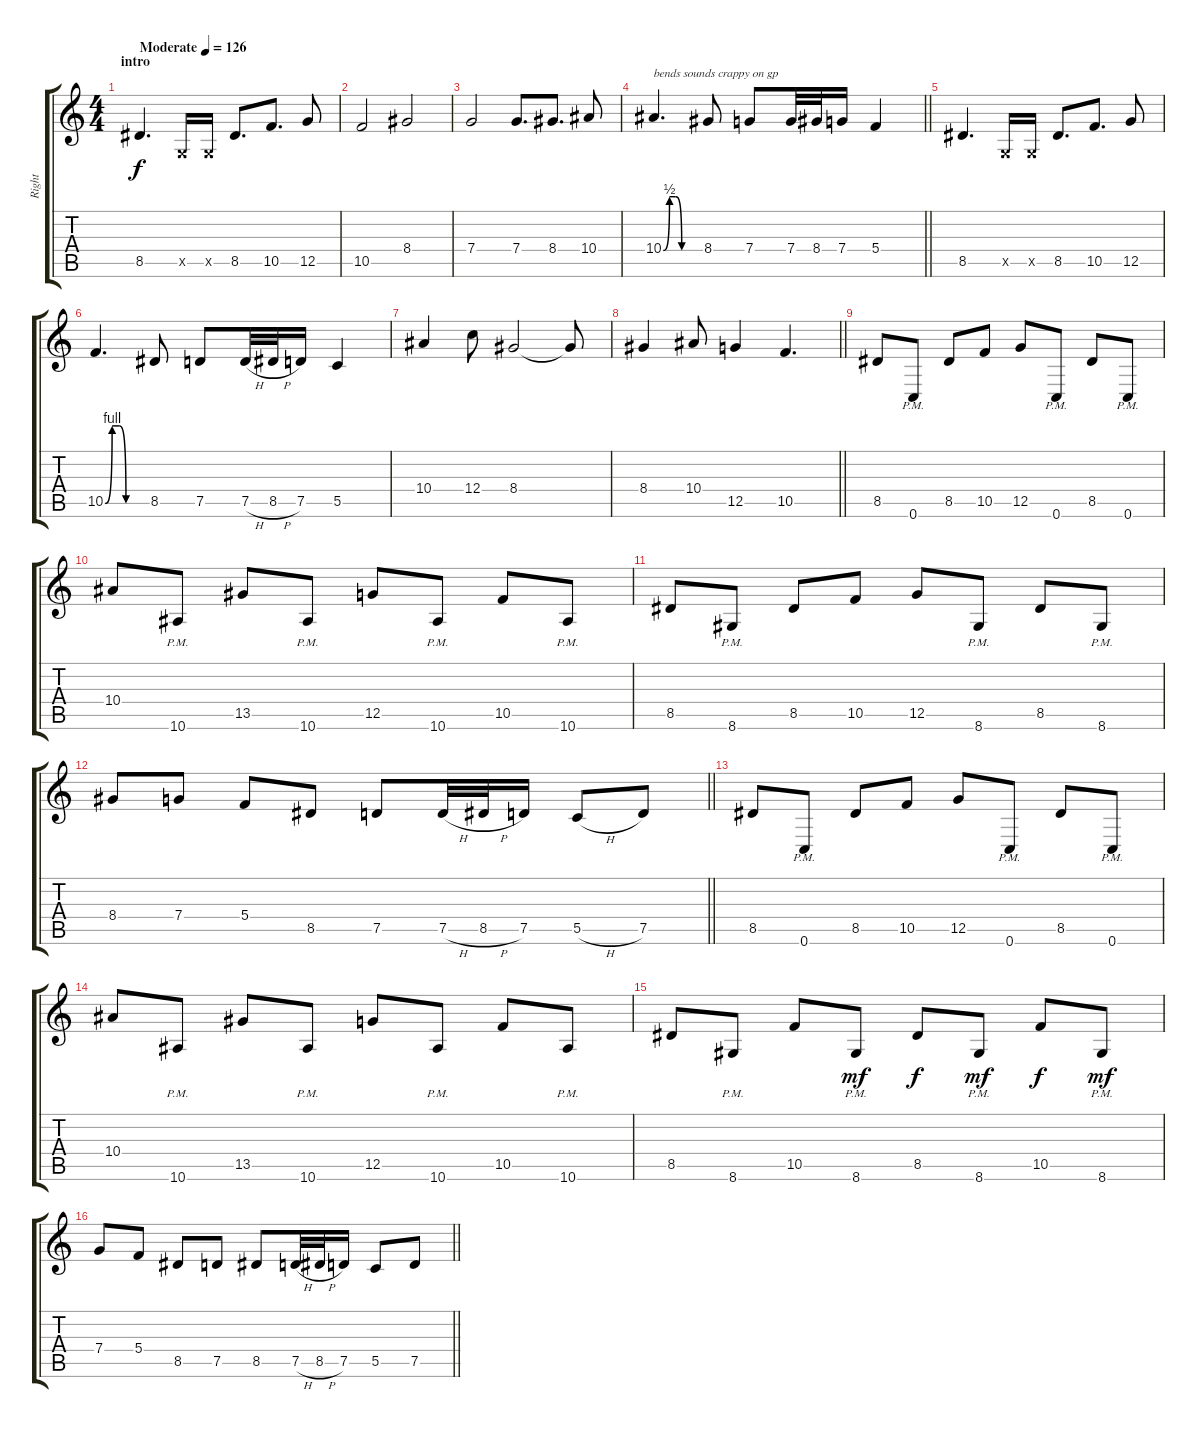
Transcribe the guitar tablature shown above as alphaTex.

\track ("Right" "Right") {instrument overdrivenguitar}
\staff {score tabs}
\tuning (D4 A3 F3 C3 G2 C2) {hide}
\ts (4 4)
\section ("" "intro")
\tempo (126 "Moderate")
\clef g2
\ks c
8.5.4{d dy f instrument overdrivenguitar} 0.5{x}.16 0.5{x}.16 8.5.8{d} 10.5.8{d} 12.5.8 |
10.5.2 8.4.2 |
7.4.2 7.4.8{d} 8.4.8{d} 10.4.8 |
\barLineRight lightlight
10.4{be (custom 0 0 10 2 20 2 30 0 60 0)}.4{d txt "bends sounds crappy on gp"} 8.4.8 7.4.8 7.4.32 8.4.32 7.4.16 5.4.4 |
8.5.4{d} 0.5{x}.16 0.5{x}.16 8.5.8{d} 10.5.8{d} 12.5.8 |
10.5{be (custom 0 0 10 4 20 4 30 0 60 0)}.4{d} 8.5.8 7.5.8 7.5{h}.32 8.5{h}.32 7.5.16 5.5.4 |
10.4.4 12.4.8 8.4.2 8.4{t}.8 |
\barLineRight lightlight
8.4.4 10.4.8 12.5.4 10.5.4{d} |
8.5.8 0.6{pm}.8 8.5.8 10.5.8 12.5.8 0.6{pm}.8 8.5.8 0.6{pm}.8 |
10.4.8 10.6{pm}.8 13.5.8 10.6{pm}.8 12.5.8 10.6{pm}.8 10.5.8 10.6{pm}.8 |
8.5.8 8.6{pm}.8 8.5.8 10.5.8 12.5.8 8.6{pm}.8 8.5.8 8.6{pm}.8 |
\barLineRight lightlight
8.4.8 7.4.8 5.4.8 8.5.8 7.5.8 7.5{h}.32 8.5{h}.32 7.5.16 5.5{h}.8 7.5.8 |
8.5.8 0.6{pm}.8 8.5.8 10.5.8 12.5.8 0.6{pm}.8 8.5.8 0.6{pm}.8 |
10.4.8 10.6{pm}.8 13.5.8 10.6{pm}.8 12.5.8 10.6{pm}.8 10.5.8 10.6{pm}.8 |
8.5.8 8.6{pm}.8 10.5.8 8.6{pm}.8{dy mf} 8.5.8{dy f} 8.6{pm}.8{dy mf} 10.5.8{dy f} 8.6{pm}.8{dy mf} |
\barLineRight lightlight
7.4.8 5.4.8 8.5.8 7.5.8 8.5.8 7.5{h}.32 8.5{h}.32 7.5.16 5.5.8 7.5.8
